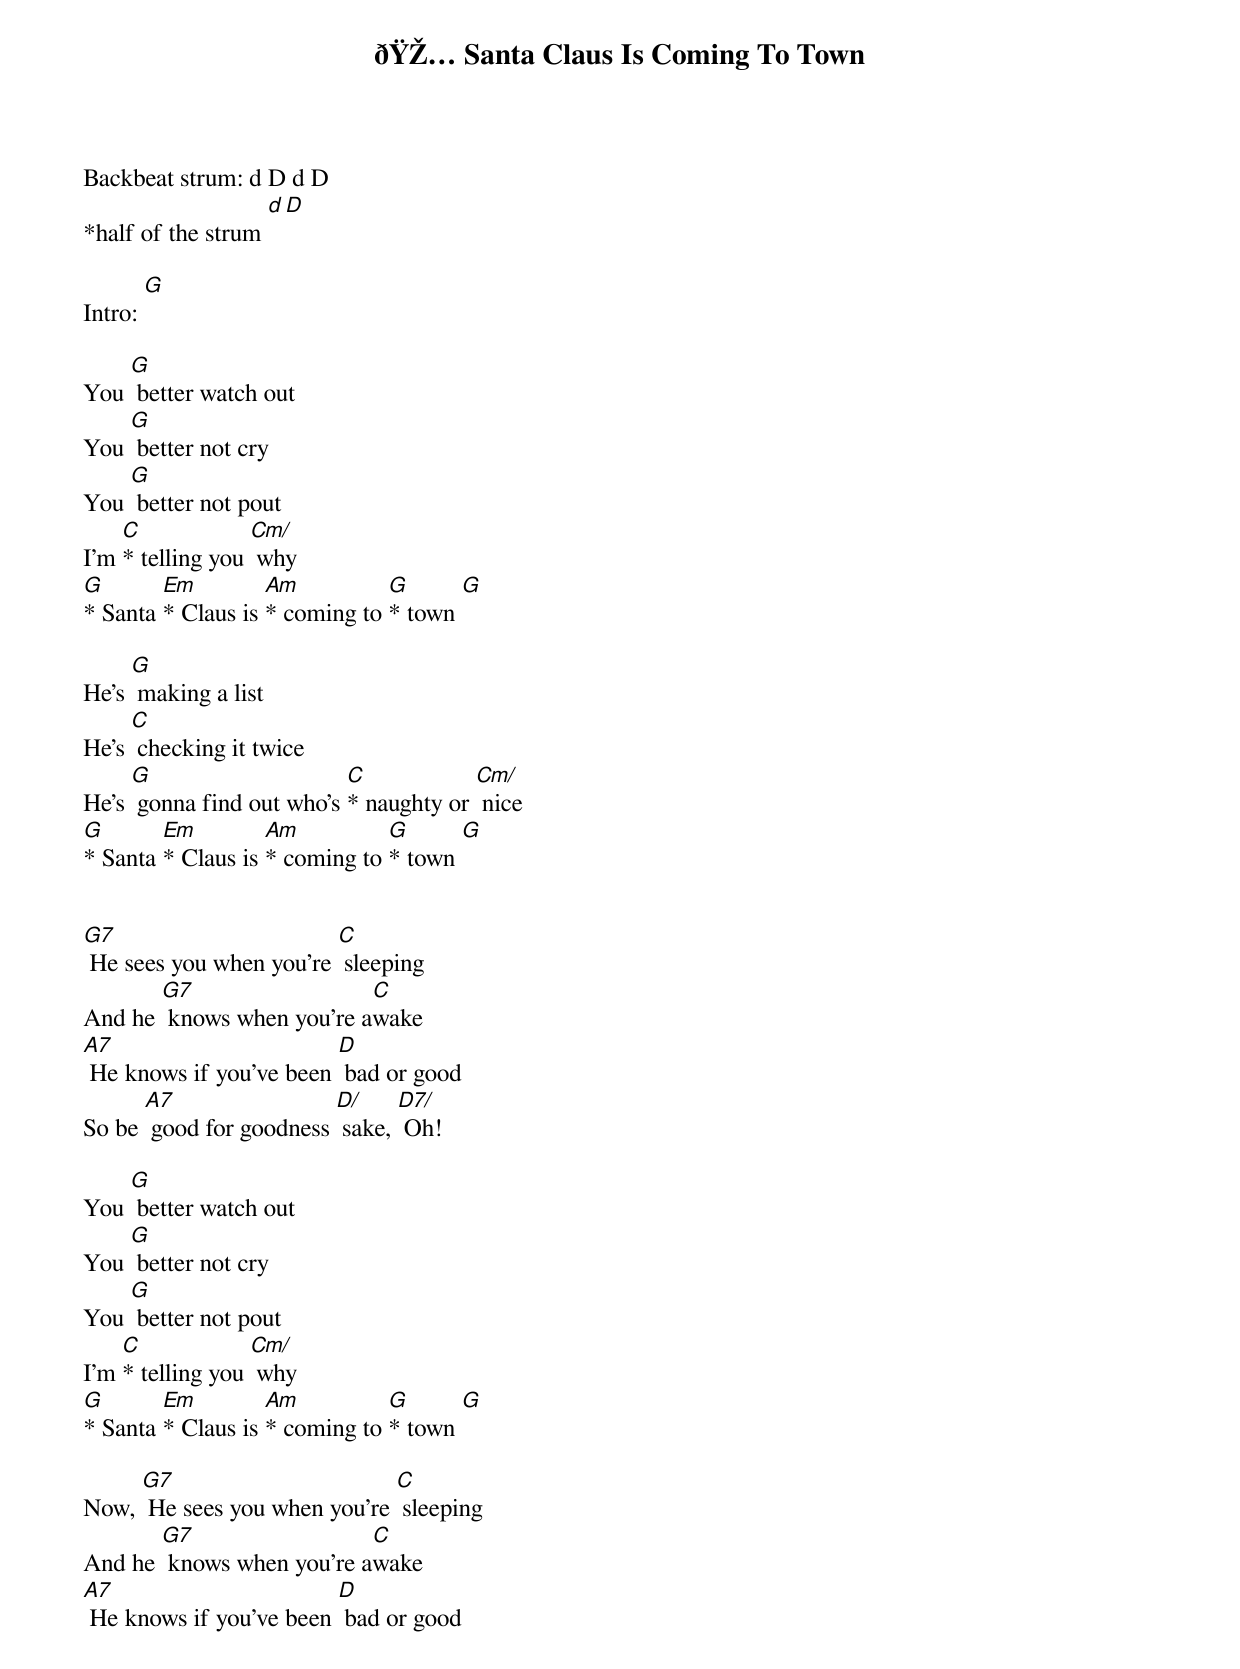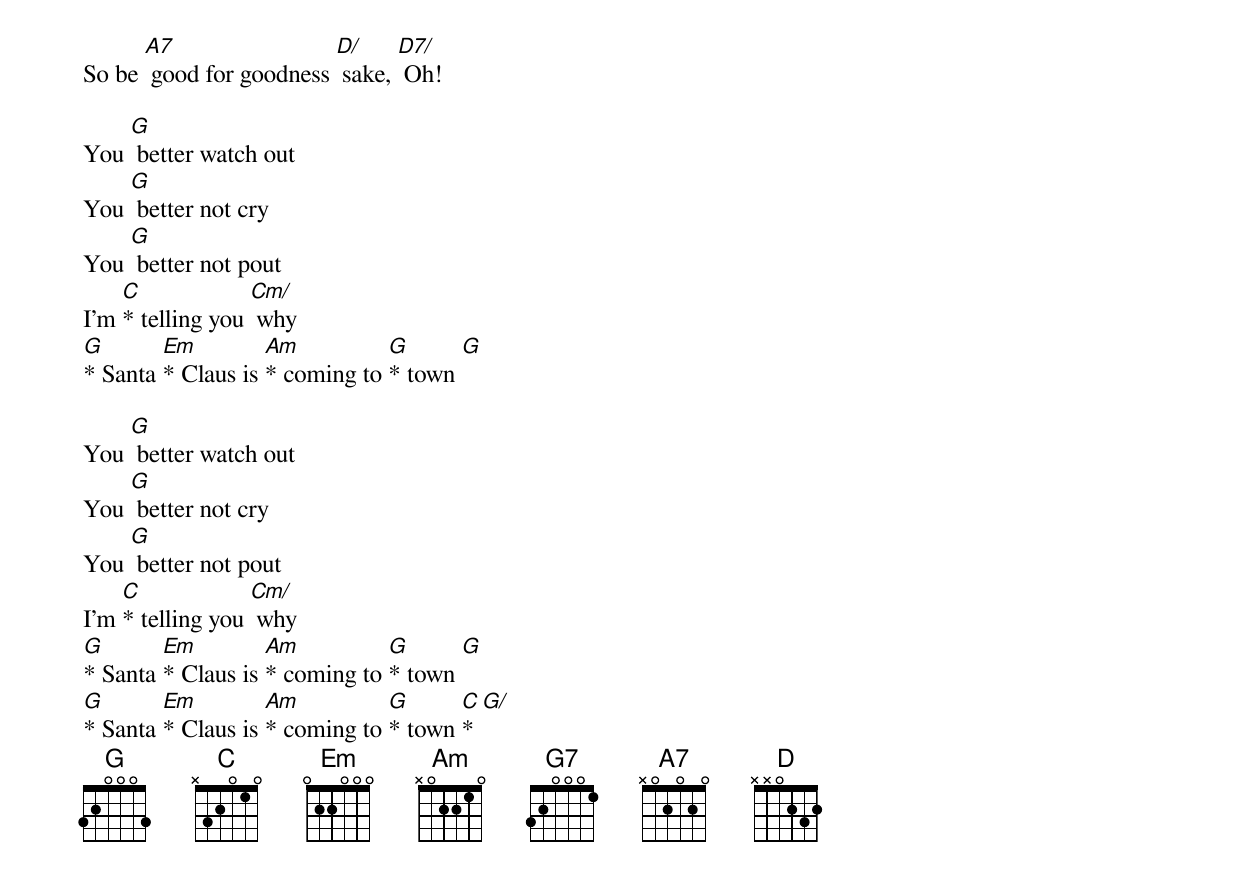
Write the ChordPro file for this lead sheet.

{t:ðŸŽ… Santa Claus Is Coming To Town}
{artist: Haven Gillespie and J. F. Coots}
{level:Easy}

Backbeat strum: d D d D
*half of the strum [d D]

Intro: [G]

You [G] better watch out
You [G] better not cry
You [G] better not pout
I'm [C]* telling you [Cm/] why
[G]* Santa [Em]* Claus is [Am]* coming to [G]* town [G]

He's [G] making a list
He's [C] checking it twice
He's [G] gonna find out who's [C]* naughty or [Cm/] nice
[G]* Santa [Em]* Claus is [Am]* coming to [G]* town [G]


[G7] He sees you when you're [C] sleeping
And he [G7] knows when you're a[C]wake
[A7] He knows if you've been [D] bad or good
So be [A7] good for goodness [D/] sake, [D7/] Oh!

You [G] better watch out
You [G] better not cry
You [G] better not pout
I'm [C]* telling you [Cm/] why
[G]* Santa [Em]* Claus is [Am]* coming to [G]* town [G]

Now, [G7] He sees you when you're [C] sleeping
And he [G7] knows when you're a[C]wake
[A7] He knows if you've been [D] bad or good
So be [A7] good for goodness [D/] sake, [D7/] Oh!

You [G] better watch out
You [G] better not cry
You [G] better not pout
I'm [C]* telling you [Cm/] why
[G]* Santa [Em]* Claus is [Am]* coming to [G]* town [G]

You [G] better watch out
You [G] better not cry
You [G] better not pout
I'm [C]* telling you [Cm/] why
[G]* Santa [Em]* Claus is [Am]* coming to [G]* town [G]
[G]* Santa [Em]* Claus is [Am]* coming to [G]* town [C]* [G/]
